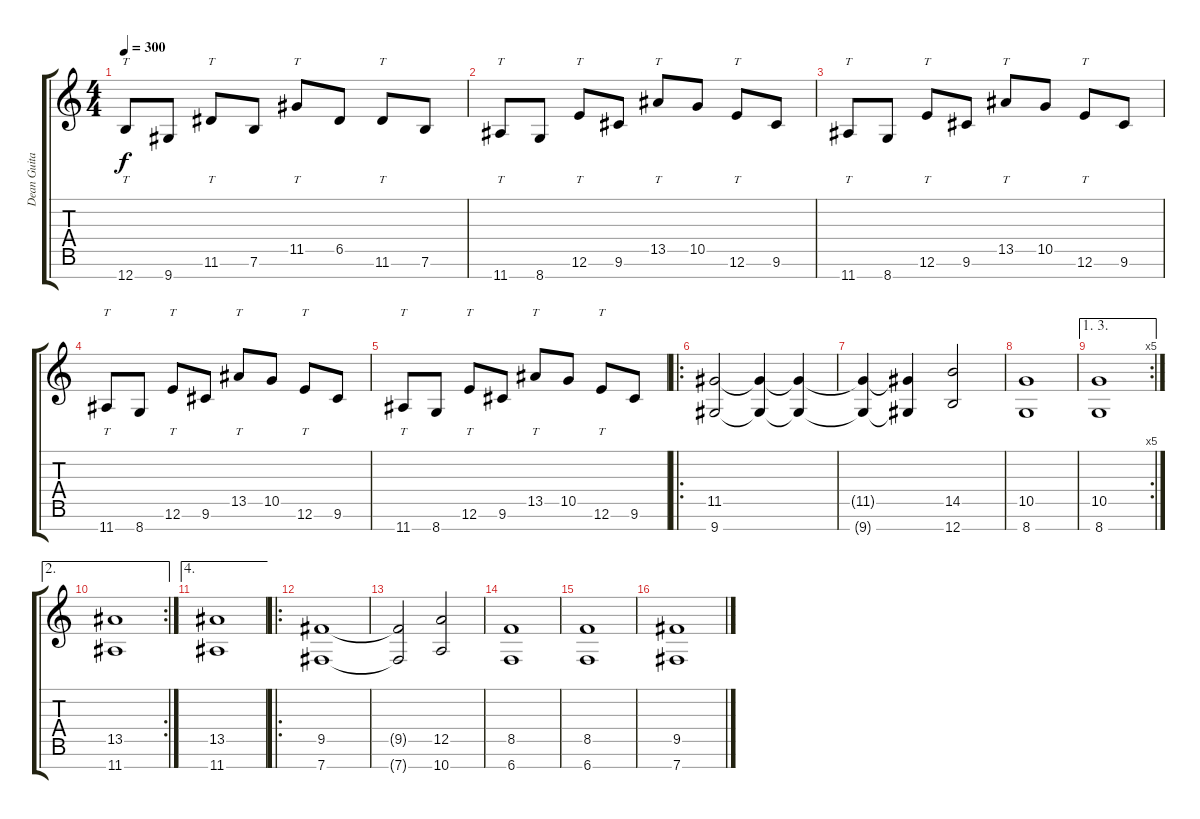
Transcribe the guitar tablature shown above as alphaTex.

\track ("Dean Guitar (8 string)" "Dean Guita") {instrument distortionguitar}
\staff {score tabs}
\tuning (E4 B3 G3 D3 A2 E2 B1) {hide}
\ts (4 4)
\tempo 300
\clef g2
\ks c
12.7.8{tt dy f} 9.7.8 11.6.8{tt} 7.6.8 11.5.8{tt} 6.5.8 11.6.8{tt} 7.6.8 |
11.7.8{tt} 8.7.8 12.6.8{tt} 9.6.8 13.5.8{tt} 10.5.8 12.6.8{tt} 9.6.8 |
11.7.8{tt} 8.7.8 12.6.8{tt} 9.6.8 13.5.8{tt} 10.5.8 12.6.8{tt} 9.6.8 |
11.7.8{tt} 8.7.8 12.6.8{tt} 9.6.8 13.5.8{tt} 10.5.8 12.6.8{tt} 9.6.8 |
11.7.8{tt} 8.7.8 12.6.8{tt} 9.6.8 13.5.8{tt} 10.5.8 12.6.8{tt} 9.6.8 |
\ro
(11.5 9.7).2 (11.5{t} 9.7{t}).4 (11.5{t} 9.7{t}).4 |
(11.5{t} 9.7{t}).4 (11.5{t} 9.7{t}).4 (14.5 12.7).2 |
(10.5 8.7).1 |
\ae (1 3)
\rc 5
(10.5 8.7).1 |
\ae 2
\rc 2
(13.5 11.7).1 |
\ae 4
(13.5 11.7).1 |
\ro
(9.5 7.7).1 |
(9.5{t} 7.7{t}).2 (12.5 10.7).2 |
(8.5 6.7).1 |
(8.5 6.7).1 |
(9.5 7.7).1
